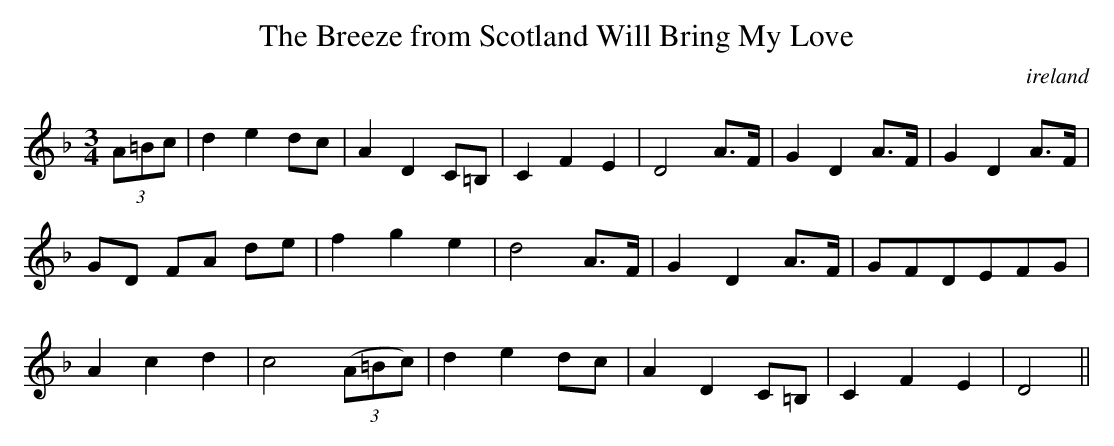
X:1
T:The Breeze from Scotland Will Bring My Love
O:ireland
L:1/8
M:3/4
K:F
(3A=Bc|\
d2 e2 dc|A2 D2 C=B,|C2 F2 E2|D4 A>F|G2 D2 A>F| G2 D2 A>F|
GD FA de|f2 g2 e2|d4 A>F|G2 D2 A>F|GFDEFG|
A2 c2 d2|c4 ((3A=Bc)|d2 e2 dc|A2 D2 C=B,|C2 F2 E2|D4||
